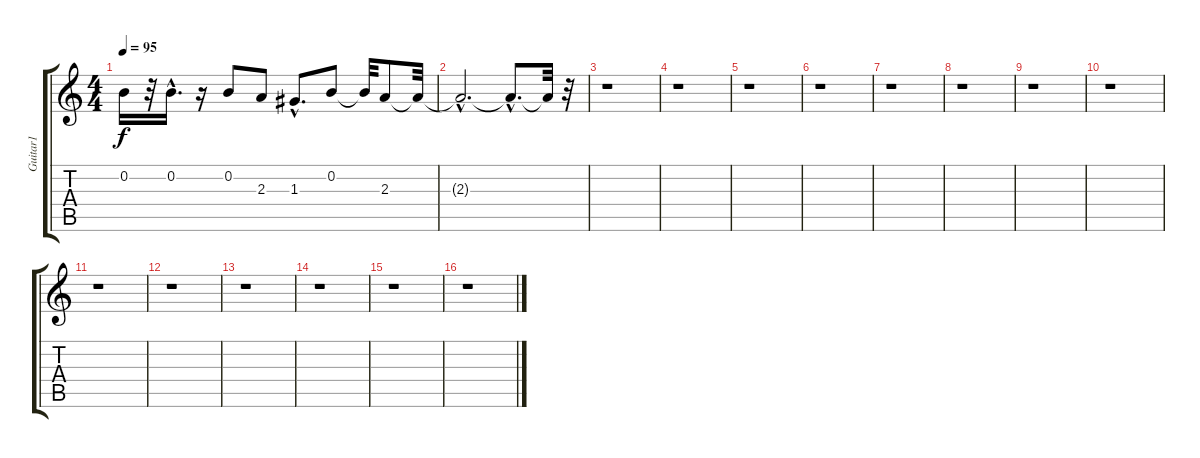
\track ("Guitar1" "Guitar1") {instrument distortionguitar}
\staff {score tabs}
\tuning (E4 B3 G3 D3 A2 E2) {hide}
\ts (4 4)
\tempo 95
\clef g2
\ks c
0.2{t}.16{dy f} r.32 0.2{hac}.16{d} r.16 0.2.8 2.3.8 1.3{hac}.8{d} 0.2.8 0.2{t}.32 2.3.8 2.3{t}.32 |
2.3{hac t}.2{d} 2.3{hac t}.8{d} 2.3{t}.32 r.32 |
r.1 |
r.1 |
r.1 |
r.1 |
r.1 |
r.1 |
r.1 |
r.1 |
r.1 |
r.1 |
r.1 |
r.1 |
r.1 |
r.1
